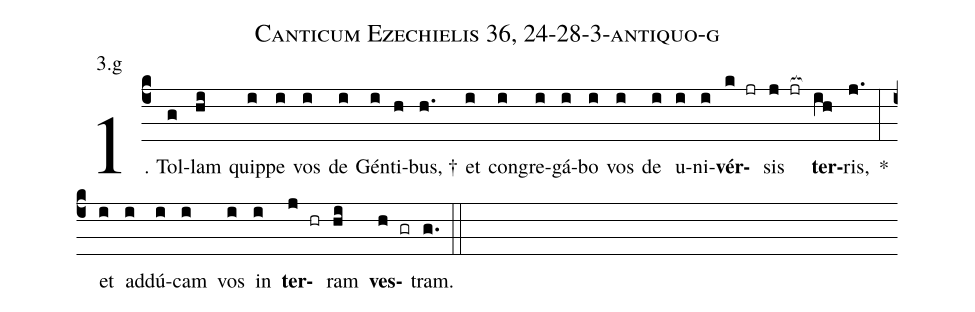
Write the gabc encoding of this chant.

name: Canticum Ezechielis 36, 24-28-3-antiquo-g;
annotation: 3.g;
%%
(c4)1. Tol(g)lam(hi) quip(i)pe(i) vos(i) de(i) Gén(i)ti(h)bus, †(h.) et(i) con(i)gre(i)gá(i)bo(i) vos(i) de(i) u(i)ni(i)<b>vér</b>(k jr)sis(j jr[ocb:1{]) <b>ter</b>(ih[ocb:0}])ris,(j.) *(:) et(i) ad(i)dú(i)cam(i) vos(i) in(i) <b>ter</b>(j hr)ram(hi) <b>ves</b>(h gr)tram.(g.) (::)
